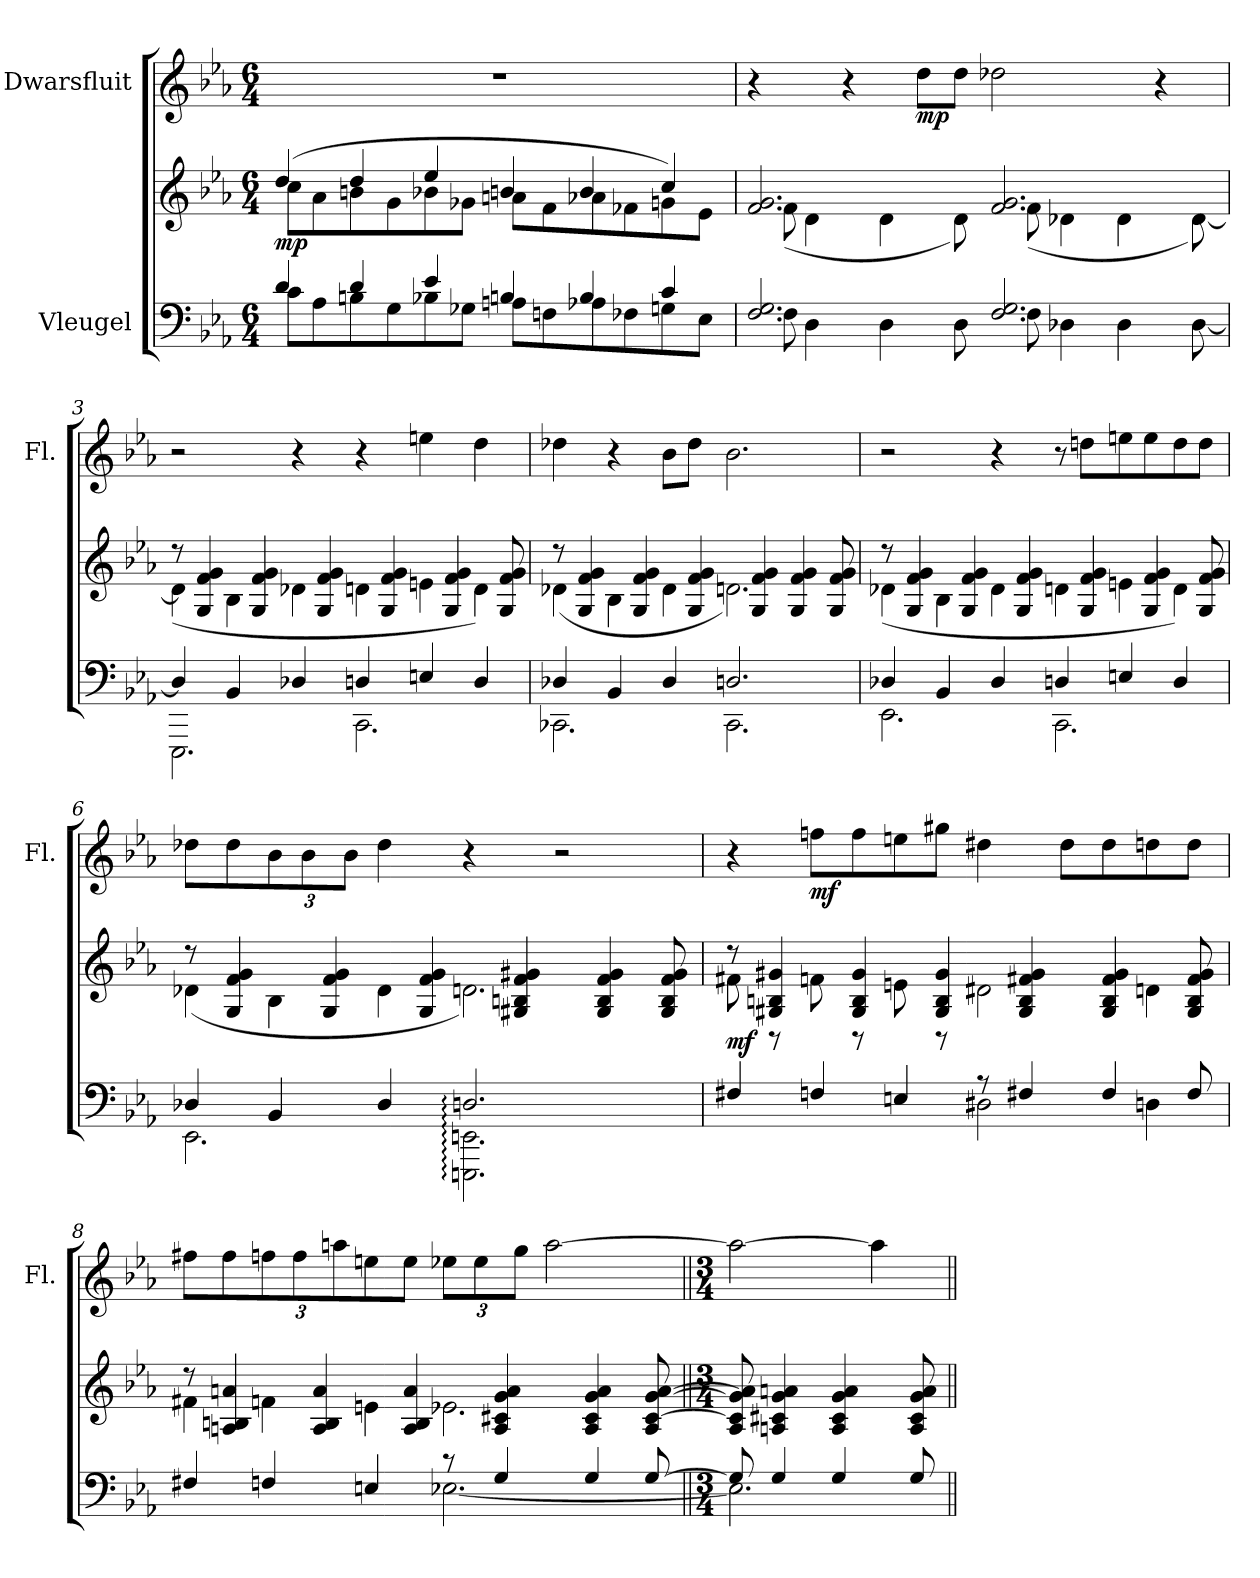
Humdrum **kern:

**kern	**kern	**dynam	**kern	**dynam
*part2	*part2	*part2	*part1	*part1
*staff3	*staff2	*staff2/3	*staff1	*staff1
*I"Vleugel	*	*	*I"Dwarsfluit	*
*	*	*	*I'Fl.	*
*clefF4	*clefG2	*	*clefG2	*
*k[b-e-a-]	*k[b-e-a-]	*	*k[b-e-a-]	*
*M6/4	*M6/4	*	*M6/4	*
*MM80	*MM80	*	*MM80	*
=1	=1	=1	=1	=1
*^	*^	*	*	*
!	!	!	!	!LO:DY:b	!	!
4d/	8c\L	(4dd/	8cc\L	mp	1.r	.
.	8A-\	.	8a-\	.	.	.
4d/	8Bn\	4dd/	8bn\	.	.	.
.	8G\	.	8g\	.	.	.
4e-/	8B-X\	4ee-/	8b-X\	.	.	.
.	8G-X\J	.	8g-X\J	.	.	.
4Bn/	8An\L	4bn/	8an\L	.	.	.
.	8Fn\	.	8f\	.	.	.
4B/	8A-X\	4b/	8a-X\	.	.	.
.	8F-X\	.	8f-X\	.	.	.
4c/	8Gn\	4cc/)	8gn\	.	.	.
.	8E-\J	.	8e-\J	.	.	.
=2	=2	=2	=2	=2	=2	=2
2.F/ 2.G/	8F\	2.f/ 2.g/	(8f\	.	4r	.
.	4D\	.	4d\	.	.	.
.	.	.	.	.	4r	.
.	4D\	.	4d\	.	.	.
!	!	!	!	!	!	!LO:DY:b
.	.	.	.	.	8dd\L	mp
.	8D\	.	8d\)	.	8dd\J	.
2.F/ 2.G/	8F\	2.f/ 2.g/	(8f\	.	2dd-X\	.
.	4D-X\	.	4d-X\	.	.	.
.	4D-\	.	4d-\	.	.	.
.	.	.	.	.	4r	.
.	[8D-\	.	[8d-\)	.	.	.
!!LO:LB:g=z
=3	=3	=3	=3	=3	=3	=3
4D-/]	2.EEE-\	8r	(4d-\]	.	2r	.
.	.	4G/ 4f/ 4g/	.	.	.	.
4BB-/	.	.	4B-\	.	.	.
.	.	4G/ 4f/ 4g/	.	.	.	.
4D-X/	.	.	4d-X\	.	4r	.
.	.	4G/ 4f/ 4g/	.	.	.	.
4Dn/	2.CC\	.	4dn\	.	4r	.
.	.	4G/ 4f/ 4g/	.	.	.	.
4En/	.	.	4en\	.	4een\	.
.	.	4G/ 4f/ 4g/	.	.	.	.
4D/	.	.	4d\)	.	4dd\	.
.	.	8G/ 8f/ 8g/	.	.	.	.
=4	=4	=4	=4	=4	=4	=4
4D-X/	2.CC-X\	8r	(4d-X\	.	4dd-X\	.
.	.	4G/ 4f/ 4g/	.	.	.	.
4BB-/	.	.	4B-\	.	4r	.
.	.	4G/ 4f/ 4g/	.	.	.	.
4D-/	.	.	4d-\	.	8b-\L	.
.	.	4G/ 4f/ 4g/	.	.	8dd-\J	.
2.Dn/	2.CC-\	.	2.dn\)	.	2.b-\	.
.	.	4G/ 4f/ 4g/	.	.	.	.
.	.	4G/ 4f/ 4g/	.	.	.	.
.	.	8G/ 8f/ 8g/	.	.	.	.
!!LO:LB:g=z
=5	=5	=5	=5	=5	=5	=5
4D-X/	2.EE-\	8r	(4d-X\	.	2r	.
.	.	4G/ 4f/ 4g/	.	.	.	.
4BB-/	.	.	4B-\	.	.	.
.	.	4G/ 4f/ 4g/	.	.	.	.
4D-/	.	.	4d-\	.	4r	.
.	.	4G/ 4f/ 4g/	.	.	.	.
4Dn/	2.CC\	.	4dn\	.	8r	.
.	.	4G/ 4f/ 4g/	.	.	8ddn\L	.
4En/	.	.	4en\	.	8een\	.
.	.	4G/ 4f/ 4g/	.	.	8ee\	.
4D/	.	.	4d\)	.	8dd\	.
.	.	8G/ 8f/ 8g/	.	.	8dd\J	.
=6	=6	=6	=6	=6	=6	=6
4D-X/	2.EE-\	8r	(4d-X\	.	8dd-X\L	.
.	.	4G/ 4f/ 4g/	.	.	8dd-\	.
*	*	*	*	*	*Xbrackettup	*
4BB-/	.	.	4B-\	.	12b-\	.
.	.	.	.	.	12b-\	.
.	.	4G/ 4f/ 4g/	.	.	.	.
.	.	.	.	.	12b-\J	.
4D-/	.	.	4d-\	.	4dd-\	.
.	.	4G/ 4f/ 4g/	.	.	.	.
2.Dn:/	2.EEEn\: 2.EEn\:	.	2.dn\)	.	4r	.
.	.	4G#X/ 4Bn/ 4f/ 4g#X/	.	.	.	.
.	.	.	.	.	2r	.
.	.	4G#/ 4B/ 4f/ 4g#/	.	.	.	.
.	.	8G#/ 8B/ 8f/ 8g#/	.	.	.	.
!!LO:PB:g=z
=7	=7	=7	=7	=7	=7	=7
!	!	!	!	!LO:DY:b	!	!
4F#X/	2.ryy	8r	8f#X\	mf	4r	.
.	.	4G#X/ 4Bn/ 4g#X/	8r	.	.	.
!	!	!	!	!	!	!LO:DY:b
4Fn/	.	.	8fn\	.	8ffn\L	mf
.	.	4G#/ 4B/ 4g#/	8r	.	8ff\	.
4En/	.	.	8en\	.	8een\	.
.	.	4G#/ 4B/ 4g#/	8r	.	8gg#X\J	.
8r	2D#X\	.	2d#X\	.	4dd#X\	.
4F#X/	.	4G#/ 4B/ 4f#X/ 4g#/	.	.	.	.
.	.	.	.	.	8dd#\L	.
4F#/	.	4G#/ 4B/ 4f#/ 4g#/	.	.	8dd#\	.
.	4Dn\	.	4dn\	.	8ddn\	.
8F#/	.	8G#/ 8B/ 8f#/ 8g#/	.	.	8dd\J	.
=8	=8	=8	=8	=8	=8	=8
4F#X/	2.ryy	8r	4f#X\	.	8ff#X\L	.
.	.	4An/ 4Bn/ 4an/	.	.	8ff#\	.
4Fn/	.	.	4fn\	.	12ffn\	.
.	.	.	.	.	12ff\	.
.	.	4A/ 4B/ 4a/	.	.	.	.
.	.	.	.	.	12aan\	.
4En/	.	.	4en\	.	8een\	.
.	.	4A/ 4B/ 4a/	.	.	8ee\J	.
8r	[2.E-X\	.	2.e-X\	.	12ee-X\L	.
.	.	.	.	.	12ee-\	.
4G/	.	4A/ 4c#X/ 4g/ 4a/	.	.	.	.
.	.	.	.	.	12gg\J	.
.	.	.	.	.	[2aa\	.
4G/	.	4A/ 4c#/ 4g/ 4a/	.	.	.	.
[8G/	.	8A/ [8c#/ [8g/ [8a/	.	.	.	.
*	*	*v	*v	*	*	*
!!LO:LB:g=z
=9||	=9||	=9||	=9||	=9||	=9||
*M3/4	*	*M3/4	*	*M3/4	*
8G/]	2.E-\]	8A-/ 8c#/] 8g/] 8a/]	.	2aa\_	.
4G/	.	4An/ 4c#X/ 4g/ 4an/	.	.	.
4G/	.	4A/ 4c#/ 4g/ 4a/	.	.	.
.	.	.	.	4aa\]	.
8G/	.	8A/ 8c#/ 8g/ 8a/	.	.	.
*v	*v	*	*	*	*
=||	=||	=||	=||	=||
*-	*-	*-	*-	*-
